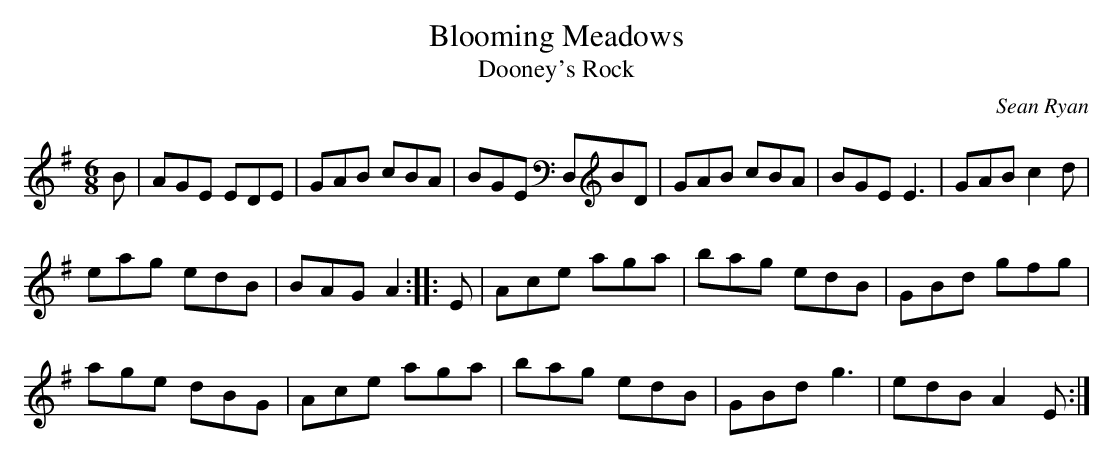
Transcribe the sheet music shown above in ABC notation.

X:1
T:Blooming Meadows
T:Dooney's Rock
M:6/8
L:1/8
C:Sean Ryan
K:G
B|AGE EDE|GAB cBA|BGE D,BD|GAB cBA|BGE E3|GAB c2d|
eag edB|BAG A2:: E|Ace aga|bag edB|GBd gfg|
age dBG|Ace aga|bag edB|GBd g3|edB A2E:|
